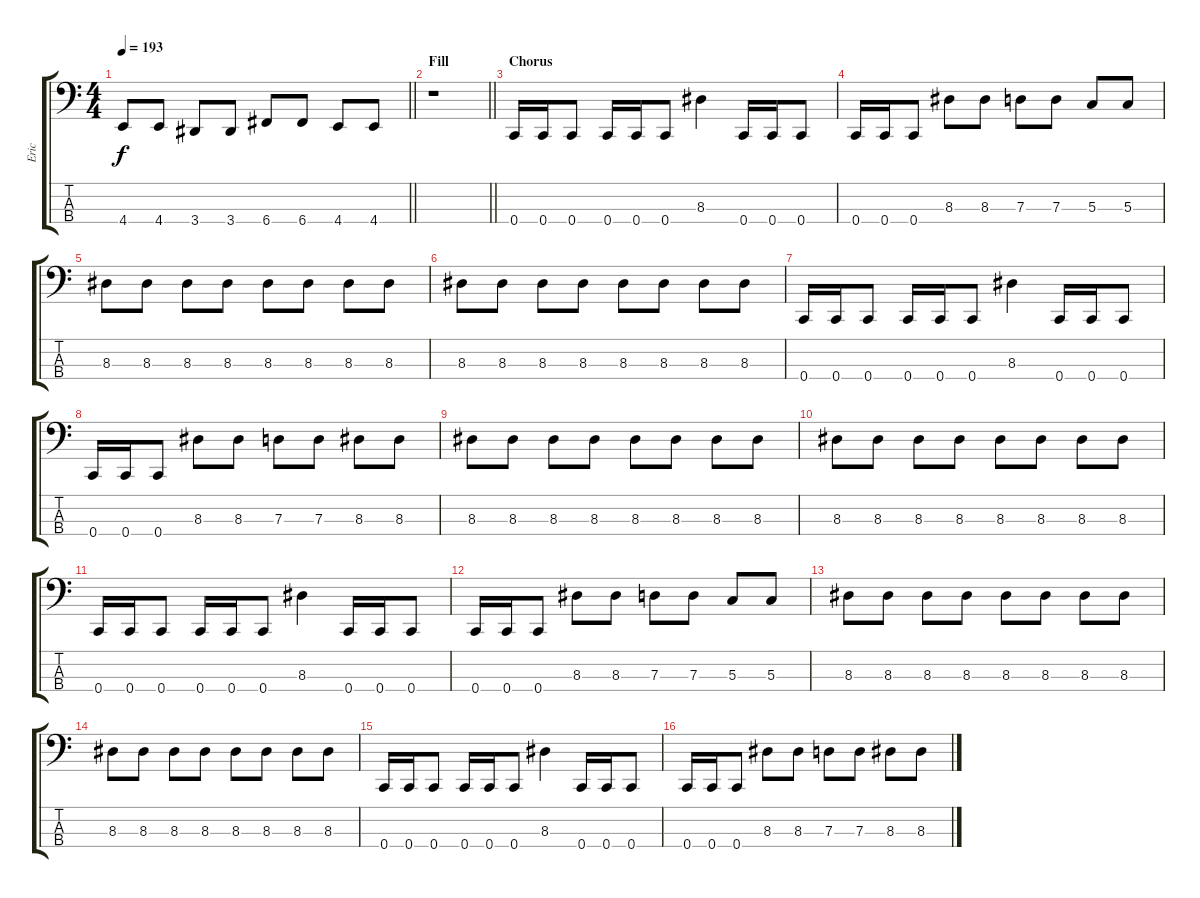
\track ("Eric" "Eric") {instrument electricbasspick}
\staff {score tabs}
\tuning (F2 C2 G1 C1) {hide}
\ts (4 4)
\tempo 193
\clef f4
\barLineRight lightlight
\ks c
4.4.8{dy f} 4.4.8 3.4.8 3.4.8 6.4.8 6.4.8 4.4.8 4.4.8 |
\section ("" "Fill")
\barLineRight lightlight
r.1 |
\section ("" "Chorus")
0.4.16 0.4.16 0.4.8 0.4.16 0.4.16 0.4.8 8.3.4 0.4.16 0.4.16 0.4.8 |
0.4.16 0.4.16 0.4.8 8.3.8 8.3.8 7.3.8 7.3.8 5.3.8 5.3.8 |
8.3.8 8.3.8 8.3.8 8.3.8 8.3.8 8.3.8 8.3.8 8.3.8 |
8.3.8 8.3.8 8.3.8 8.3.8 8.3.8 8.3.8 8.3.8 8.3.8 |
0.4.16 0.4.16 0.4.8 0.4.16 0.4.16 0.4.8 8.3.4 0.4.16 0.4.16 0.4.8 |
0.4.16 0.4.16 0.4.8 8.3.8 8.3.8 7.3.8 7.3.8 8.3.8 8.3.8 |
8.3.8 8.3.8 8.3.8 8.3.8 8.3.8 8.3.8 8.3.8 8.3.8 |
8.3.8 8.3.8 8.3.8 8.3.8 8.3.8 8.3.8 8.3.8 8.3.8 |
0.4.16 0.4.16 0.4.8 0.4.16 0.4.16 0.4.8 8.3.4 0.4.16 0.4.16 0.4.8 |
0.4.16 0.4.16 0.4.8 8.3.8 8.3.8 7.3.8 7.3.8 5.3.8 5.3.8 |
8.3.8 8.3.8 8.3.8 8.3.8 8.3.8 8.3.8 8.3.8 8.3.8 |
8.3.8 8.3.8 8.3.8 8.3.8 8.3.8 8.3.8 8.3.8 8.3.8 |
0.4.16 0.4.16 0.4.8 0.4.16 0.4.16 0.4.8 8.3.4 0.4.16 0.4.16 0.4.8 |
0.4.16 0.4.16 0.4.8 8.3.8 8.3.8 7.3.8 7.3.8 8.3.8 8.3.8
